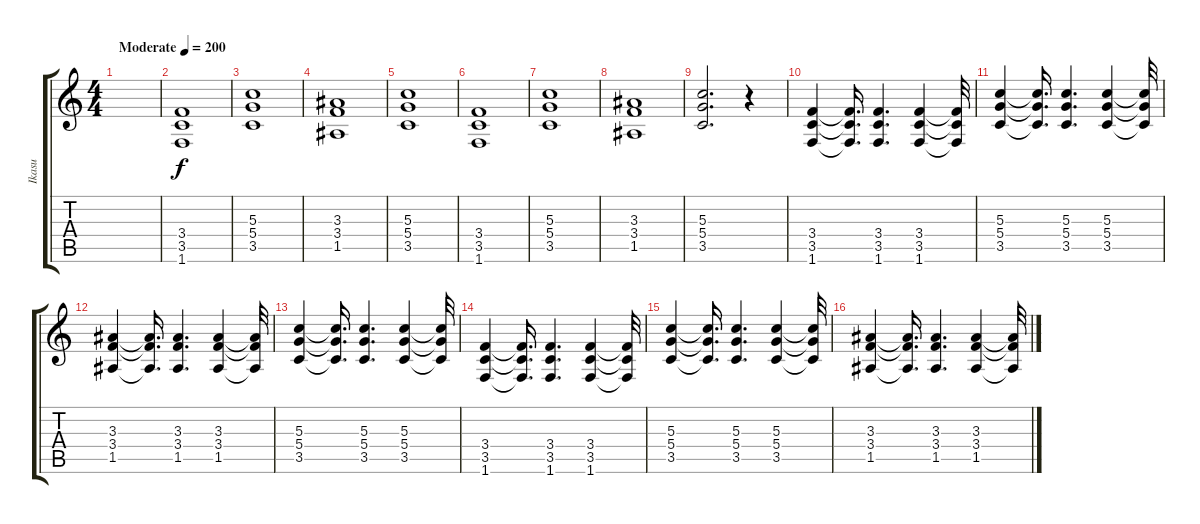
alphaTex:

\track ("Ikasu     - Distortion Guitar" "Ikasu     ") {instrument distortionguitar}
\staff {score tabs}
\tuning (E4 B3 G3 D3 A2 E2) {hide}
\ts (4 4)
\tempo (200 "Moderate")
\clef g2
\ks c
|
(3.4 3.5 1.6).1 |
(5.3 5.4 3.5).1 |
(3.3 3.4 1.5).1 |
(5.3 5.4 3.5).1 |
(3.4 3.5 1.6).1 |
(5.3 5.4 3.5).1 |
(3.3 3.4 1.5).1 |
(5.3 5.4 3.5).2{d} r.4 |
(3.4 3.5 1.6).4 (3.4{t} 3.5{t} 1.6{t}).16{d} (3.4 3.5 1.6).4{d} (3.4 3.5 1.6).4 (3.4{t} 3.5{t} 1.6{t}).32 |
(5.3 5.4 3.5).4 (5.3{t} 5.4{t} 3.5{t}).16{d} (5.3 5.4 3.5).4{d} (5.3 5.4 3.5).4 (5.3{t} 5.4{t} 3.5{t}).32 |
(3.3 3.4 1.5).4 (3.3{t} 3.4{t} 1.5{t}).16{d} (3.3 3.4 1.5).4{d} (3.3 3.4 1.5).4 (3.3{t} 3.4{t} 1.5{t}).32 |
(5.3 5.4 3.5).4 (5.3{t} 5.4{t} 3.5{t}).16{d} (5.3 5.4 3.5).4{d} (5.3 5.4 3.5).4 (5.3{t} 5.4{t} 3.5{t}).32 |
(3.4 3.5 1.6).4 (3.4{t} 3.5{t} 1.6{t}).16{d} (3.4 3.5 1.6).4{d} (3.4 3.5 1.6).4 (3.4{t} 3.5{t} 1.6{t}).32 |
(5.3 5.4 3.5).4 (5.3{t} 5.4{t} 3.5{t}).16{d} (5.3 5.4 3.5).4{d} (5.3 5.4 3.5).4 (5.3{t} 5.4{t} 3.5{t}).32 |
(3.3 3.4 1.5).4 (3.3{t} 3.4{t} 1.5{t}).16{d} (3.3 3.4 1.5).4{d} (3.3 3.4 1.5).4 (3.3{t} 3.4{t} 1.5{t}).32
